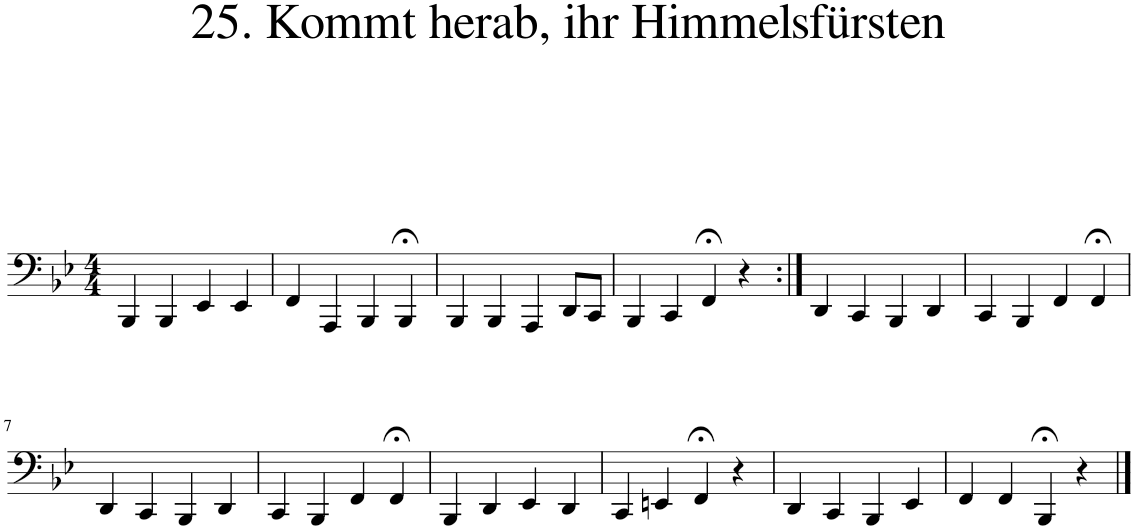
**kern
*part1
*staff1
*I"Tuba
*I'Tba.
*clefF4
*k[b-e-]
*M4/4
=1
4BBB-/
4BBB-/
4EE-/
4EE-/
=2
4FF/
4AAA/
4BBB-/
4BBB-;</
=3
4BBB-/
4BBB-/
4AAA/
8DD/L
8CC/J
=4
4BBB-/
4CC/
4FF;</
4r
=5:|!
4DD/
4CC/
4BBB-/
4DD/
=6
4CC/
4BBB-/
4FF/
4FF;</
!!LO:LB:g=z
=7
4DD/
4CC/
4BBB-/
4DD/
=8
4CC/
4BBB-/
4FF/
4FF;</
=9
4BBB-/
4DD/
4EE-/
4DD/
=10
4CC/
4EEn/
4FF;</
4r
=11
4DD/
4CC/
4BBB-/
4EE-/
=12
4FF/
4FF/
4BBB-;</
4r
==
*-
